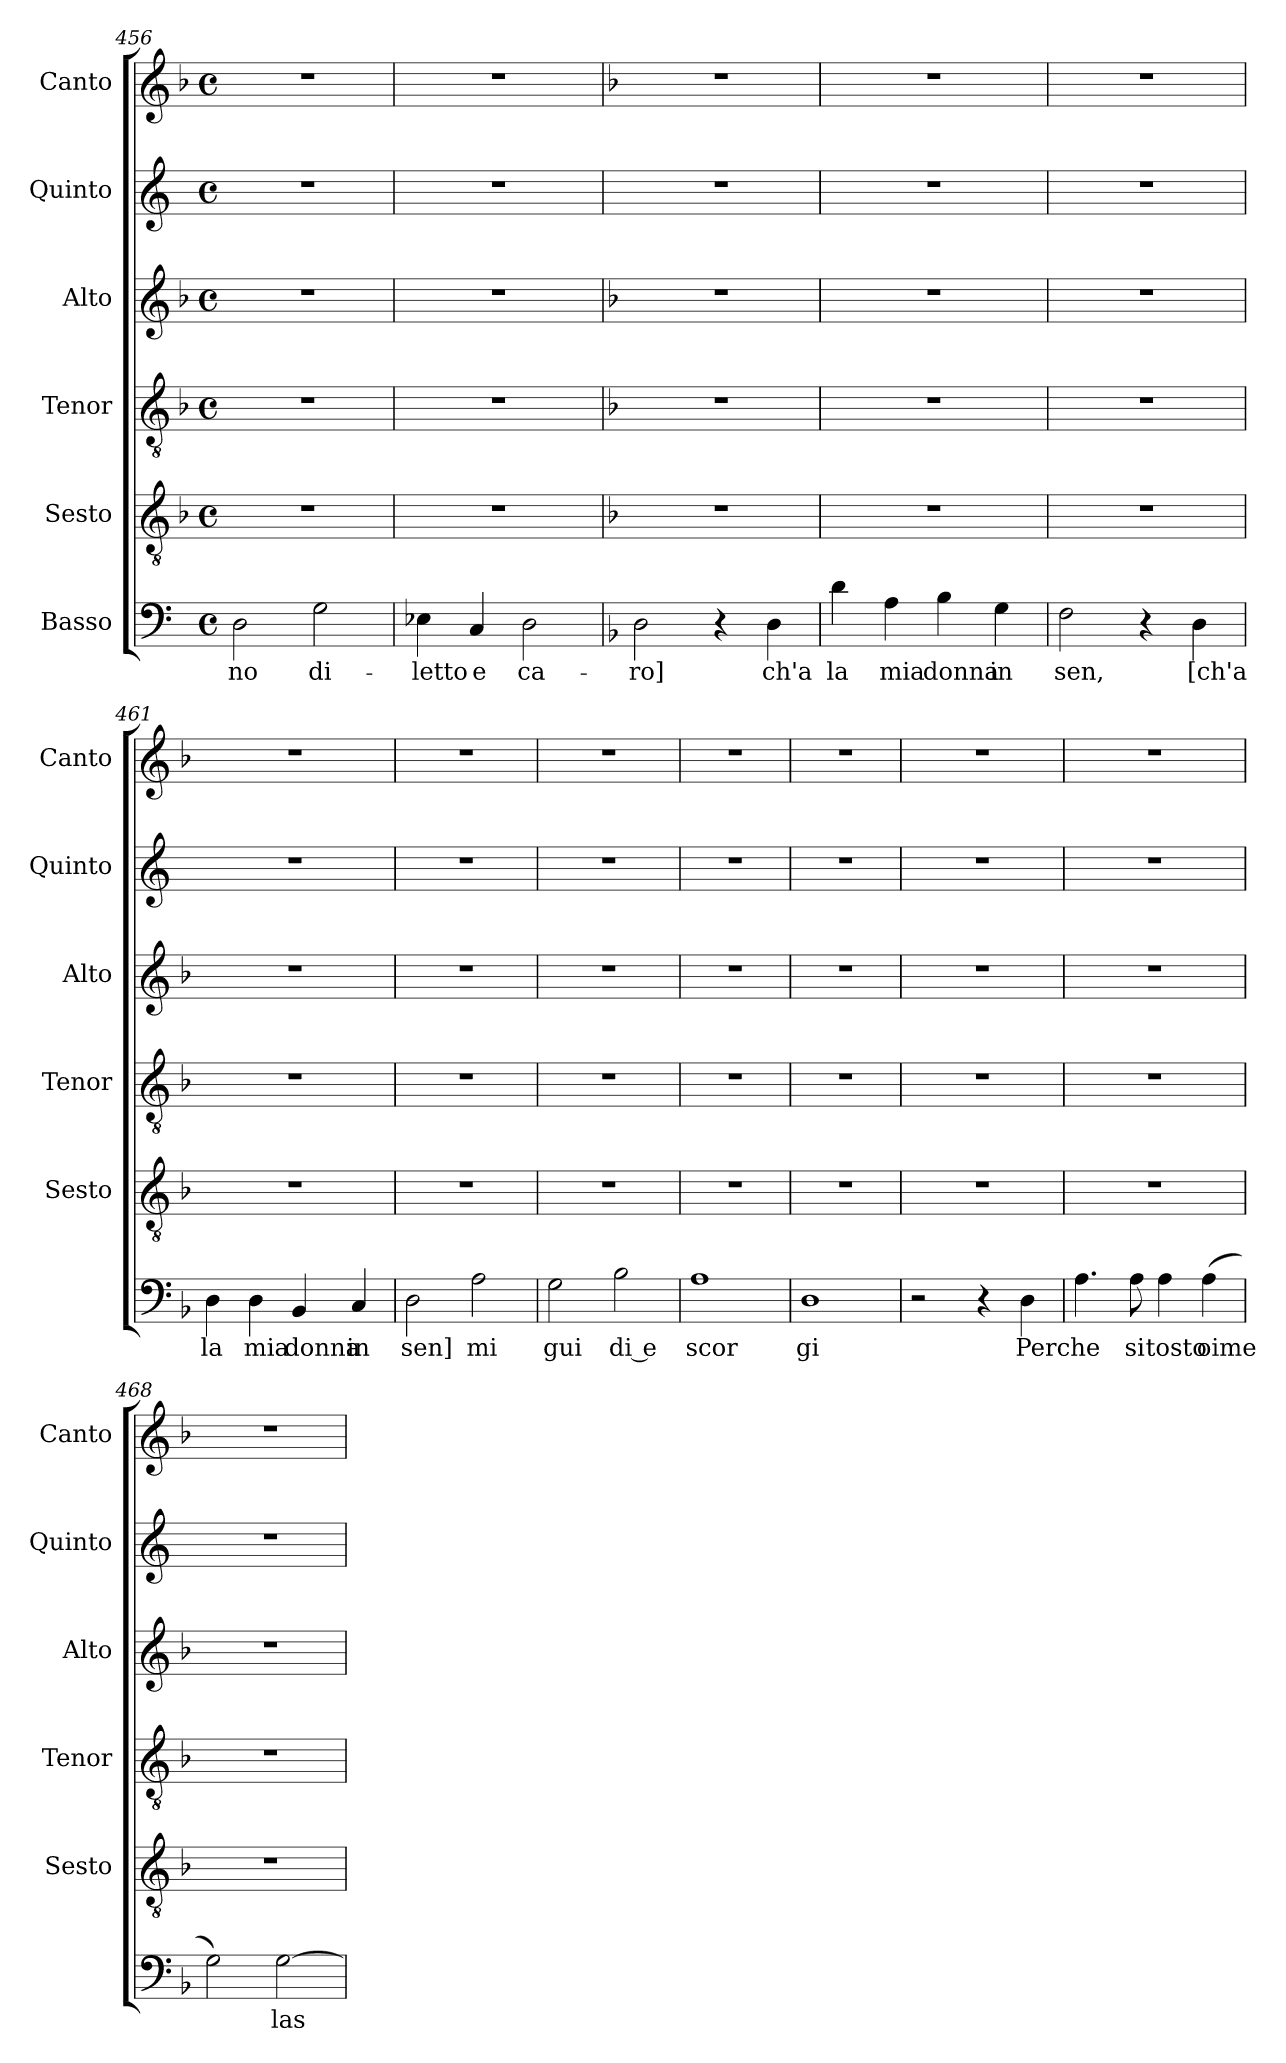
**kern	**text	**kern	**kern	**kern	**kern	**kern
*part6	*part6	*part5	*part4	*part3	*part2	*part1
*staff6	*staff6	*staff5	*staff4	*staff3	*staff2	*staff1
*I"Basso	*	*I"Sesto	*I"Tenor	*I"Alto	*I"Quinto	*I"Canto
*	*	*I'Sesto	*I'Tenor	*I'Alto	*I'Quinto	*I'Canto
*clefF4	*	*clefGv2	*clefGv2	*clefG2	*clefG2	*clefG2
*k[]	*	*k[b-]	*k[b-]	*k[b-]	*k[]	*k[b-]
*C:	*	*F:	*F:	*F:	*C:	*F:
*M4/4	*	*M4/4	*M4/4	*M4/4	*M4/4	*M4/4
*met(c)	*	*met(c)	*met(c)	*met(c)	*met(c)	*met(c)
=456	=456	=456	=456	=456	=456	=456
!	!LO:LY:b:cj	!	!	!	!	!
2D\	-no	1r	1r	1r	1r	1r
!	!LO:LY:b:cj	!	!	!	!	!
2G\	di-	.	.	.	.	.
=457	=457	=457	=457	=457	=457	=457
!	!LO:LY:b:cj	!	!	!	!	!
4E-X\	-letto	1r	1r	1r	1r	1r
!	!LO:LY:b	!	!	!	!	!
4C/	e	.	.	.	.	.
!	!LO:LY:b:cj	!	!	!	!	!
2D\	ca-	.	.	.	.	.
!!LO:LB:g=z
=458	=458	=458	=458	=458	=458	=458
*k[b-]	*	*	*	*	*	*
*F:	*	*	*	*	*	*
!	!LO:LY:b:cj	!	!	!	!	!
2D\	-ro]	1r	1r	1r	1r	1r
4r	.	.	.	.	.	.
!	!LO:LY:b:cj	!	!	!	!	!
4D\	ch'a	.	.	.	.	.
=459	=459	=459	=459	=459	=459	=459
!	!LO:LY:b:cj	!	!	!	!	!
4d\	la	1r	1r	1r	1r	1r
!	!LO:LY:b:cj	!	!	!	!	!
4A\	mia	.	.	.	.	.
!	!LO:LY:b:cj	!	!	!	!	!
4B-\	donna	.	.	.	.	.
!	!LO:LY:b	!	!	!	!	!
4G\	in	.	.	.	.	.
=460	=460	=460	=460	=460	=460	=460
!	!LO:LY:b:cj	!	!	!	!	!
2F\	sen,	1r	1r	1r	1r	1r
4r	.	.	.	.	.	.
!	!LO:LY:b:cj	!	!	!	!	!
4D\	[ch'a	.	.	.	.	.
=461	=461	=461	=461	=461	=461	=461
!	!LO:LY:b:cj	!	!	!	!	!
4D\	la	1r	1r	1r	1r	1r
!	!LO:LY:b:cj	!	!	!	!	!
4D\	mia	.	.	.	.	.
!	!LO:LY:b:cj	!	!	!	!	!
4BB-/	donna	.	.	.	.	.
!	!LO:LY:b	!	!	!	!	!
4C/	in	.	.	.	.	.
=462	=462	=462	=462	=462	=462	=462
!	!LO:LY:b:cj	!	!	!	!	!
2D\	sen]	1r	1r	1r	1r	1r
!	!LO:LY:b:cj	!	!	!	!	!
2A\	mi	.	.	.	.	.
=463	=463	=463	=463	=463	=463	=463
!	!LO:LY:b:cj	!	!	!	!	!
2G\	gui	1r	1r	1r	1r	1r
!	!LO:LY:b:rj	!	!	!	!	!
2B-\	di e	.	.	.	.	.
=464	=464	=464	=464	=464	=464	=464
!	!LO:LY:b:cj	!	!	!	!	!
1A	scor	1r	1r	1r	1r	1r
=465	=465	=465	=465	=465	=465	=465
!	!LO:LY:b:cj	!	!	!	!	!
1D	gi	1r	1r	1r	1r	1r
!!LO:LB:g=z
=466	=466	=466	=466	=466	=466	=466
2r	.	1r	1r	1r	1r	1r
4r	.	.	.	.	.	.
!	!LO:LY:b:cj	!	!	!	!	!
4D\	Perche	.	.	.	.	.
=467	=467	=467	=467	=467	=467	=467
4.A\	.	1r	1r	1r	1r	1r
!	!LO:LY:b:cj	!	!	!	!	!
8A\	si	.	.	.	.	.
!	!LO:LY:b:cj	!	!	!	!	!
4A\	tosto	.	.	.	.	.
!	!LO:LY:b	!	!	!	!	!
(>4A\	oime	.	.	.	.	.
=468	=468	=468	=468	=468	=468	=468
2G\)	.	1r	1r	1r	1r	1r
!	!LO:LY:b	!	!	!	!	!
[>2G\	las-	.	.	.	.	.
=	=	=	=	=	=	=
*-	*-	*-	*-	*-	*-	*-
